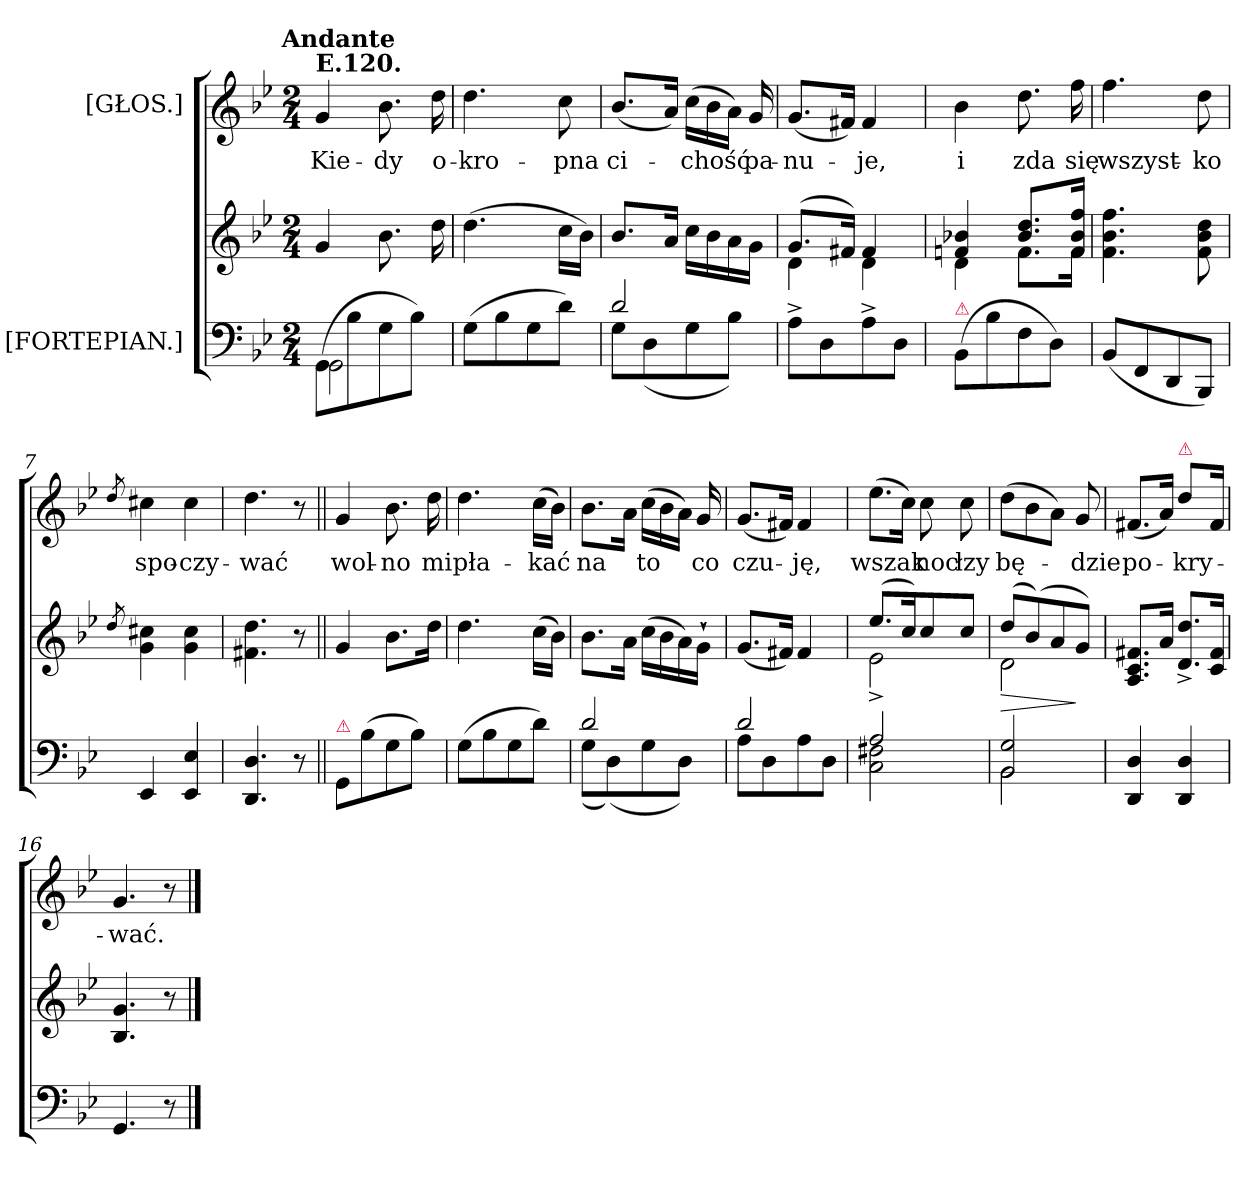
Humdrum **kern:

**kern	**kern	**dynam	**kern	**text
*part2	*part2	*part2	*part1	*part1
*staff3	*staff2	*staff2/3	*staff1	*staff1
*I"[FORTEPIAN.]	*	*	*I"[GŁOS.]	*
*clefF4	*clefG2	*	*clefG2	*
*k[b-e-]	*k[b-e-]	*	*k[b-e-]	*
*g:	*g:	*	*g:	*
!!LO:TX:omd:t=Andante
*M2/4	*M2/4	*	*M2/4	*
*MM72	*MM72	*	*MM72	*
=1	=1	=1	=1	=1
!	!	!	!LO:TX:a:B:t=E.120.	!
!LO:TX:a:color=crimson:t=⚠	!	!	!	!
!LO:N:vis=2	!	!	!	!
*^	*	*	*	*
(8GG/	2GG\	4g/	.	4g/	Kie-
8B-\	.	.	.	.	.
8G\	.	8.b-\	.	8.b-\	-dy
8B-\J)	.	.	.	.	.
.	.	16dd\	.	16dd\	o-
*v	*v	*	*	*	*
=2	=2	=2	=2	=2
(8G\L	(4.dd\	.	4.dd\	-kro-
8B-\	.	.	.	.
8G\	.	.	.	.
8d\J)	16cc\LL	.	8cc\	-pna
.	16b-\JJ)	.	.	.
=3	=3	=3	=3	=3
*^	*	*	*	*
2d/	8G\L	8.b-\L	.	(8.b-\L	ci-
.	(>8D\	.	.	.	.
.	.	16a/Jk	.	16a/Jk)	.
.	8G\	16cc\LL	.	(16cc\LL	-chość
.	.	16b-\	.	16b-\	.
.	8B-\J)	16a\	.	16a/JJ)	.
.	.	16g\JJ	.	16g/	pa-
*v	*v	*	*	*	*
=4	=4	=4	=4	=4
*	*^	*	*	*
8A^<\L	(<8.g/L	4d\	.	(8.g/L	-nu-
8D\	.	.	.	.	.
.	16f#X/Jk)	.	.	16f#X/Jk)	.
8A^<\	4f#/	4d\	.	4f#/	-je,
8D\J	.	.	.	.	.
=5	=5	=5	=5	=5	=5
!LO:TX:a:color=crimson:t=⚠	!	!	!	!	!
(8BB-/L	4fn/ 4b-X/	4d\	.	4b-\	i
8B-\	.	.	.	.	.
8F\	8.b-/ 8.dd/L	8.f\L	.	8.dd\	zda
8D\J)	.	.	.	.	.
.	16f/ 16b-/ 16ff/Jk	16f\Jk	.	16ff\	się
*	*v	*v	*	*	*
=6	=6	=6	=6	=6
(8BB-/L	4.f\ 4.b-\ 4.ff\	.	4.ff\	wszyst-
8FF/	.	.	.	.
8DD/	.	.	.	.
8BBB-/J)	8f\ 8b-\ 8dd\	.	8dd\	-ko
=7	=7	=7	=7	=7
.	8qdd/	.	8qdd/	.
4EE-/	4g\ 4cc#X\	.	4cc#X\	spo-
4EE-/ 4E-/	4g\ 4cc#\	.	4cc#\	-czy-
=8	=8	=8	=8	=8
4.DD/ 4.D/	4.f#X\ 4.dd\	.	4.dd\	-wać
8r	8r	.	8r	.
=9||	=9||	=9||	=9||	=9||
!LO:TX:a:color=crimson:t=⚠	!	!	!	!
8GG/L	4g/	.	4g/	wol-
(8B-\	.	.	.	.
8G\	8.b-\L	.	8.b-\	-no
8B-\J)	.	.	.	.
.	16dd\Jk	.	16dd\	mi
=10	=10	=10	=10	=10
(8G\L	4.dd\	.	4.dd\	pła-
8B-\	.	.	.	.
8G\	.	.	.	.
8d\J)	(16cc\LL	.	(16cc\LL	-kać
.	16b-\JJ)	.	16b-\JJ)	.
=11	=11	=11	=11	=11
*^	*	*	*	*
2d/	(>8G\L	8.b-\L	.	8.b-\L	na
.	(>8D\)	.	.	.	.
.	.	16a\Jk	.	16a\Jk	.
.	8G\	(16cc\LL	.	(16cc\LL	to
.	.	16b-\	.	16b-\	.
.	8D\J)	16a\)	.	16a/JJ)	.
.	.	16g`\JJ	.	16g/	co
=12	=12	=12	=12	=12	=12
2d/	8A\L	(8.g/L	.	(8.g/L	czu-
.	8D\	.	.	.	.
.	.	16f#X/Jk)	.	16f#X/Jk)	.
.	8A\	4f#/	.	4f#/	-ję,
.	8D\J	.	.	.	.
=13	=13	=13	=13	=13	=13
*	*	*^	*	*	*
2A/	2C\ 2F#X\	(<8.ee-/L	2e-^\	.	(8.ee-\L	wszak
.	.	16cc/K)	.	.	16cc\Jk)	.
.	.	8cc/	.	.	8cc\	noc
.	.	8cc/J	.	.	8cc\	łzy
=14	=14	=14	=14	=14	=14	=14
2BB-/ 2G/	2BB-\	(<8dd/L	2d\	>	(8dd\L	bę-
.	.	(<8b-/)	.	.	8b-\	.
.	.	8a/	.	.	8a/J)	.
.	.	8g/J)	.	]	8g/	-dzie
*v	*v	*	*	*	*	*
*	*v	*v	*	*	*
=15	=15	=15	=15	=15
4DD/ 4D/	8.A/ 8.c/ 8.f#X/L	.	(8.f#X/L	po-
.	16a/Jk	.	16a/Jk)	.
!	!	!	!LO:TX:a:color=crimson:t=⚠	!
!	!	!	!LO:N:vis=8	!
4DD/ 4D/	8.d^/ 8.dd^/L	.	8.dd\L	-kry-
.	16c/ 16f#/Jk	.	16f#/Jk	.
=16	=16	=16	=16	=16
4.GG/	4.B-/ 4.g/	.	4.g/	-wać.
8r	8r	.	8r	.
==	==	==	==	==
*-	*-	*-	*-	*-
